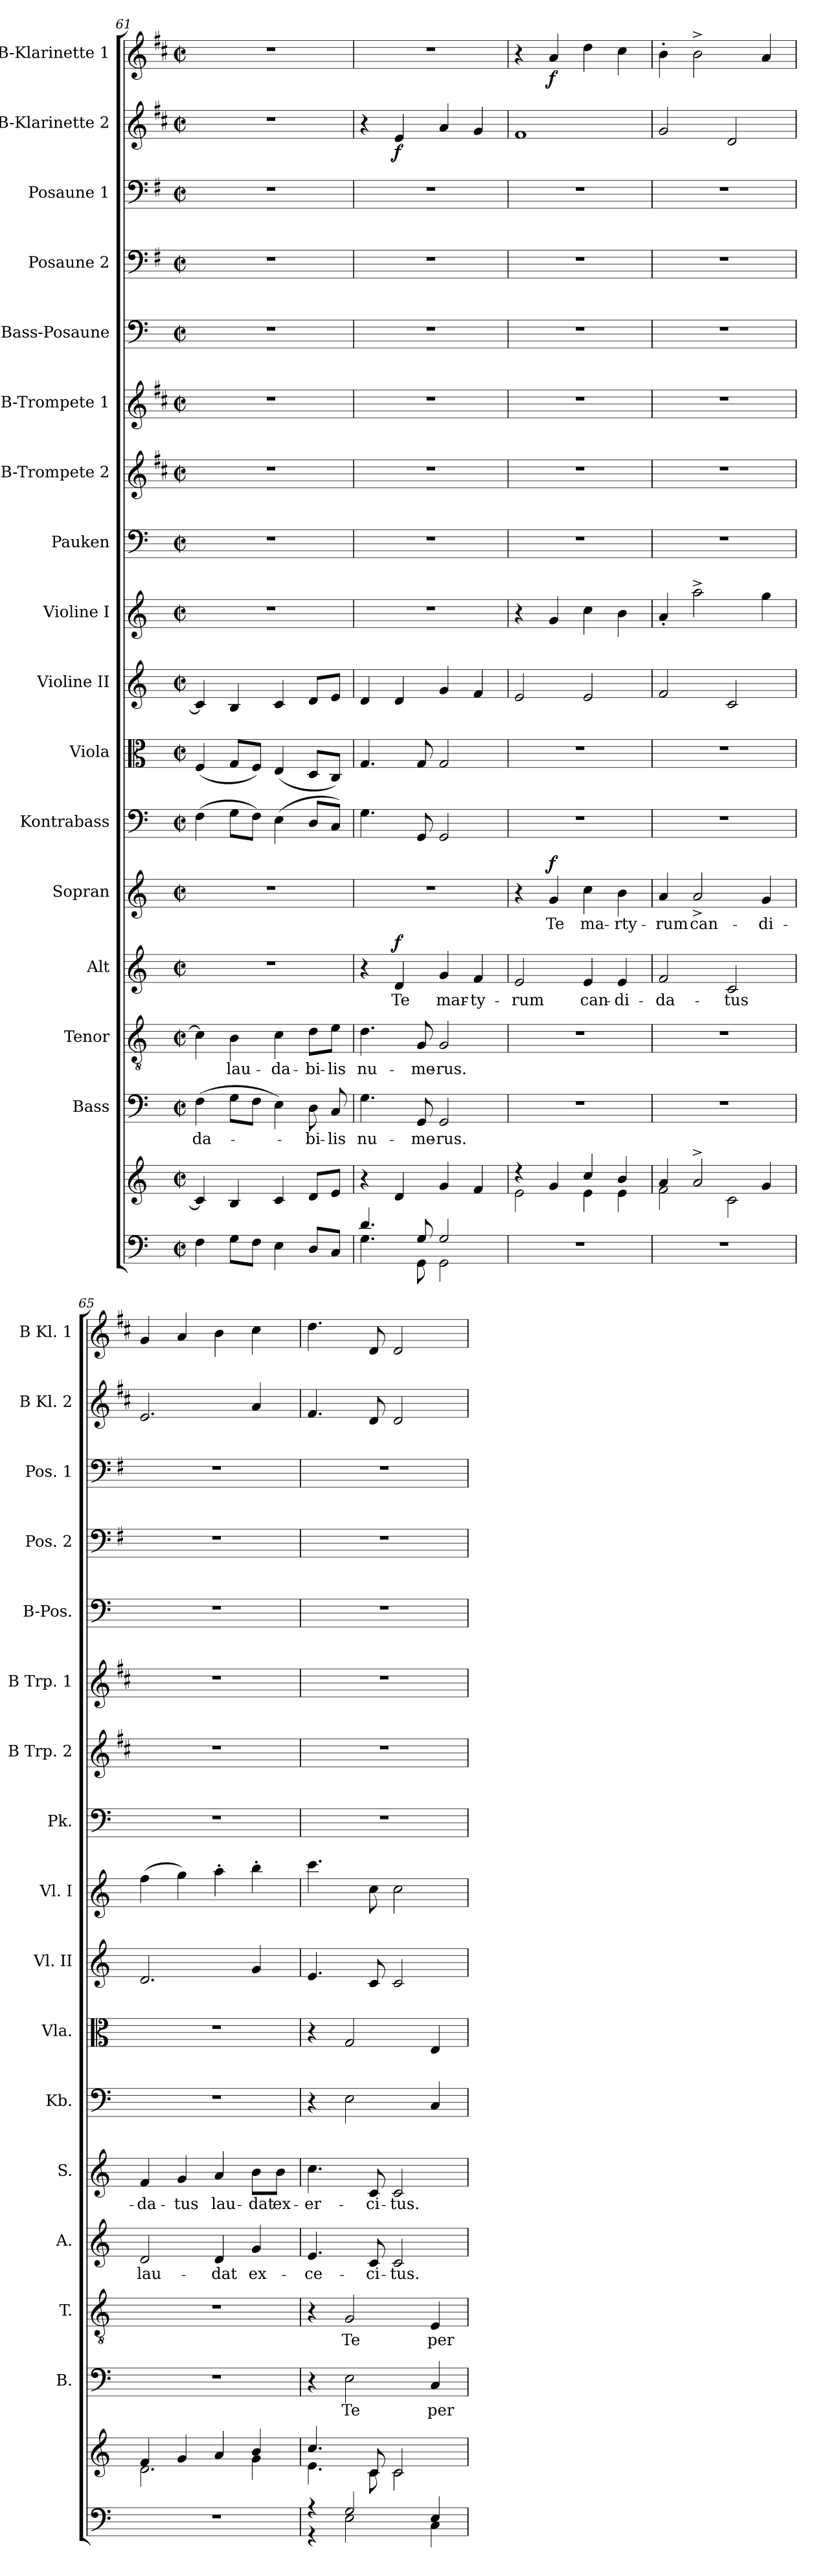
**kern	**kern	**kern	**text	**kern	**text	**kern	**text	**dynam	**kern	**text	**dynam	**kern	**kern	**kern	**kern	**kern	**kern	**kern	**kern	**kern	**kern	**kern	**dynam	**kern	**dynam
*part17	*part17	*part16	*part16	*part15	*part15	*part14	*part14	*part14	*part13	*part13	*part13	*part12	*part11	*part10	*part9	*part8	*part7	*part6	*part5	*part4	*part3	*part2	*part2	*part1	*part1
*staff18	*staff17	*staff16	*staff16	*staff15	*staff15	*staff14	*staff14	*staff14	*staff13	*staff13	*staff13	*staff12	*staff11	*staff10	*staff9	*staff8	*staff7	*staff6	*staff5	*staff4	*staff3	*staff2	*staff2	*staff1	*staff1
*	*	*I"Bass	*	*I"Tenor	*	*I"Alt	*	*	*I"Sopran	*	*	*I"Kontrabass	*I"Viola	*I"Violine II	*I"Violine I	*I"Pauken	*I"B-Trompete 2	*I"B-Trompete 1	*I"Bass-Posaune	*I"Posaune 2	*I"Posaune 1	*I"B-Klarinette 2	*	*I"B-Klarinette 1	*
*	*	*I'B.	*	*I'T.	*	*I'A.	*	*	*I'S.	*	*	*I'Kb.	*I'Vla.	*I'Vl. II	*I'Vl. I	*I'Pk.	*I'B Trp. 2	*I'B Trp. 1	*I'B-Pos.	*I'Pos. 2	*I'Pos. 1	*I'B Kl. 2	*	*I'B Kl. 1	*
*clefF4	*clefG2	*clefF4	*	*clefGv2	*	*clefG2	*	*	*clefG2	*	*	*clefF4	*clefC3	*clefG2	*clefG2	*clefF4	*clefG2	*clefG2	*clefF4	*clefF4	*clefF4	*clefG2	*	*clefG2	*
*	*	*	*	*	*	*	*	*	*	*	*	*ITrd7c12	*	*	*	*	*ITrd1c2	*ITrd1c2	*	*ITrd4c7	*ITrd4c7	*ITrd1c2	*	*ITrd1c2	*
*k[]	*k[]	*k[]	*	*k[]	*	*k[]	*	*	*k[]	*	*	*k[]	*k[]	*k[]	*k[]	*k[]	*k[]	*k[]	*k[]	*k[]	*k[]	*k[]	*	*k[]	*
*C:	*C:	*C:	*	*C:	*	*C:	*	*	*C:	*	*	*C:	*C:	*C:	*C:	*C:	*C:	*C:	*C:	*C:	*C:	*C:	*	*C:	*
*M2/2	*M2/2	*M2/2	*	*M2/2	*	*M2/2	*	*	*M2/2	*	*	*M2/2	*M2/2	*M2/2	*M2/2	*M2/2	*M2/2	*M2/2	*M2/2	*M2/2	*M2/2	*M2/2	*	*M2/2	*
*met(c|)	*met(c|)	*met(c|)	*	*met(c|)	*	*met(c|)	*	*	*met(c|)	*	*	*met(c|)	*met(c|)	*met(c|)	*met(c|)	*met(c|)	*met(c|)	*met(c|)	*met(c|)	*met(c|)	*met(c|)	*met(c|)	*	*met(c|)	*
=61	=61	=61	=61	=61	=61	=61	=61	=61	=61	=61	=61	=61	=61	=61	=61	=61	=61	=61	=61	=61	=61	=61	=61	=61	=61
!	!	!	!LO:LY:b	!	!	!	!	!	!	!	!	!	!	!	!	!	!	!	!	!	!	!	!	!	!
4F\	4c/]	(>4F\	-da-	4c\]	.	1r	.	.	1r	.	.	(>4FF\	(<4F/	4c/]	1r	1r	1r	1r	1r	1r	1r	1r	.	1r	.
!	!	!	!	!	!LO:LY:b	!	!	!	!	!	!	!	!	!	!	!	!	!	!	!	!	!	!	!	!
8G\L	4B/	8G\L	.	4B\	lau-	.	.	.	.	.	.	8GG\L	8G/L	4B/	.	.	.	.	.	.	.	.	.	.	.
8F\J	.	8F\J	.	.	.	.	.	.	.	.	.	8FF\J)	8F/J)	.	.	.	.	.	.	.	.	.	.	.	.
!	!	!	!	!	!LO:LY:b	!	!	!	!	!	!	!	!	!	!	!	!	!	!	!	!	!	!	!	!
4E\	4c/	4E\)	.	4c\	-da-	.	.	.	.	.	.	(>4EE\	(<4E/	4c/	.	.	.	.	.	.	.	.	.	.	.
!	!	!	!LO:LY:b	!	!LO:LY:b	!	!	!	!	!	!	!	!	!	!	!	!	!	!	!	!	!	!	!	!
8D/L	8d/L	8D\	-bi-	8d\L	-bi-	.	.	.	.	.	.	8DD/L	8D/L	8d/L	.	.	.	.	.	.	.	.	.	.	.
!	!	!	!LO:LY:b	!	!LO:LY:b	!	!	!	!	!	!	!	!	!	!	!	!	!	!	!	!	!	!	!	!
8C/J	8e/J	8C/	-lis	8e\J	-lis	.	.	.	.	.	.	8CC/J)	8C/J)	8e/J	.	.	.	.	.	.	.	.	.	.	.
=62	=62	=62	=62	=62	=62	=62	=62	=62	=62	=62	=62	=62	=62	=62	=62	=62	=62	=62	=62	=62	=62	=62	=62	=62	=62
*^	*	*	*	*	*	*	*	*	*	*	*	*	*	*	*	*	*	*	*	*	*	*	*	*	*
!	!	!	!	!LO:LY:b	!	!LO:LY:b	!	!	!	!	!	!	!	!	!	!	!	!	!	!	!	!	!	!	!	!
4.d/	4.G\	4r	4.G\	nu-	4.d\	nu-	4r	.	.	1r	.	.	4.GG\	4.G/	4d/	1r	1r	1r	1r	1r	1r	1r	4r	.	1r	.
!	!	!	!	!	!	!	!	!LO:LY:b	!LO:DY:a	!	!	!	!	!	!	!	!	!	!	!	!	!	!	!LO:DY:b	!	!
.	.	4d/	.	.	.	.	4d/	Te	f	.	.	.	.	.	4d/	.	.	.	.	.	.	.	4d/	f	.	.
!	!	!	!	!LO:LY:b	!	!LO:LY:b	!	!	!	!	!	!	!	!	!	!	!	!	!	!	!	!	!	!	!	!
8G/	8GG\	.	8GG/	-me-	8G/	-me-	.	.	.	.	.	.	8GGG/	8G/	.	.	.	.	.	.	.	.	.	.	.	.
!	!	!	!	!LO:LY:b	!	!LO:LY:b	!	!LO:LY:b	!	!	!	!	!	!	!	!	!	!	!	!	!	!	!	!	!	!
2G/	2GG\	4g/	2GG/	-rus.	2G/	-rus.	4g/	mar-	.	.	.	.	2GGG/	2G/	4g/	.	.	.	.	.	.	.	4g/	.	.	.
!	!	!	!	!	!	!	!	!LO:LY:b	!	!	!	!	!	!	!	!	!	!	!	!	!	!	!	!	!	!
.	.	4f/	.	.	.	.	4f/	-ty-	.	.	.	.	.	.	4f/	.	.	.	.	.	.	.	4f/	.	.	.
*v	*v	*	*	*	*	*	*	*	*	*	*	*	*	*	*	*	*	*	*	*	*	*	*	*	*	*
=63	=63	=63	=63	=63	=63	=63	=63	=63	=63	=63	=63	=63	=63	=63	=63	=63	=63	=63	=63	=63	=63	=63	=63	=63	=63
*	*^	*	*	*	*	*	*	*	*	*	*	*	*	*	*	*	*	*	*	*	*	*	*	*	*
!	!	!	!	!	!	!	!	!LO:LY:b	!	!	!	!	!	!	!	!	!	!	!	!	!	!	!	!	!	!
1r	4rcc	2e\	1r	.	1r	.	2e/	-rum	.	4r	.	.	1r	1r	2e/	4r	1r	1r	1r	1r	1r	1r	1e	.	4r	.
!	!	!	!	!	!	!	!	!	!	!	!LO:LY:b	!LO:DY:a	!	!	!	!	!	!	!	!	!	!	!	!	!	!LO:DY:b
.	4g/	.	.	.	.	.	.	.	.	4g/	Te	f	.	.	.	4g/	.	.	.	.	.	.	.	.	4g/	f
!	!	!	!	!	!	!	!	!LO:LY:b	!	!	!LO:LY:b	!	!	!	!	!	!	!	!	!	!	!	!	!	!	!
.	4cc/	4e\	.	.	.	.	4e/	can-	.	4cc\	ma-	.	.	.	2e/	4cc\	.	.	.	.	.	.	.	.	4cc\	.
!	!	!	!	!	!	!	!	!LO:LY:b	!	!	!LO:LY:b	!	!	!	!	!	!	!	!	!	!	!	!	!	!	!
.	4b/	4e\	.	.	.	.	4e/	-di-	.	4b\	-rty-	.	.	.	.	4b\	.	.	.	.	.	.	.	.	4b\	.
=64	=64	=64	=64	=64	=64	=64	=64	=64	=64	=64	=64	=64	=64	=64	=64	=64	=64	=64	=64	=64	=64	=64	=64	=64	=64	=64
!	!	!	!	!	!	!	!	!LO:LY:b	!	!	!LO:LY:b	!	!	!	!	!	!	!	!	!	!	!	!	!	!	!
1r	4a/	2f\	1r	.	1r	.	2f/	-da-	.	4a/	-rum	.	1r	1r	2f/	4a'</	1r	1r	1r	1r	1r	1r	2f/	.	4a'>\	.
!	!	!	!	!	!	!	!	!	!	!	!LO:LY:b	!	!	!	!	!	!	!	!	!	!	!	!	!	!	!
.	2a^>/	.	.	.	.	.	.	.	.	2a^>/	can-	.	.	.	.	2aa^>\	.	.	.	.	.	.	.	.	2a^>\	.
!	!	!	!	!	!	!	!	!LO:LY:b	!	!	!	!	!	!	!	!	!	!	!	!	!	!	!	!	!	!
.	.	2c\	.	.	.	.	2c/	-tus	.	.	.	.	.	.	2c/	.	.	.	.	.	.	.	2c/	.	.	.
!	!	!	!	!	!	!	!	!	!	!	!LO:LY:b	!	!	!	!	!	!	!	!	!	!	!	!	!	!	!
.	4g/	.	.	.	.	.	.	.	.	4g/	-di-	.	.	.	.	4gg\	.	.	.	.	.	.	.	.	4g/	.
=65	=65	=65	=65	=65	=65	=65	=65	=65	=65	=65	=65	=65	=65	=65	=65	=65	=65	=65	=65	=65	=65	=65	=65	=65	=65	=65
!	!	!	!	!	!	!	!	!LO:LY:b	!	!	!LO:LY:b	!	!	!	!	!	!	!	!	!	!	!	!	!	!	!
1r	4f/	2.d\	1r	.	1r	.	2d/	lau-	.	4f/	-da-	.	1r	1r	2.d/	(>4ff\	1r	1r	1r	1r	1r	1r	2.d/	.	4f/	.
!	!	!	!	!	!	!	!	!	!	!	!LO:LY:b	!	!	!	!	!	!	!	!	!	!	!	!	!	!	!
.	4g/	.	.	.	.	.	.	.	.	4g/	-tus	.	.	.	.	4gg\)	.	.	.	.	.	.	.	.	4g/	.
!	!	!	!	!	!	!	!	!LO:LY:b	!	!	!LO:LY:b	!	!	!	!	!	!	!	!	!	!	!	!	!	!	!
.	4a/	.	.	.	.	.	4d/	-dat	.	4a/	lau-	.	.	.	.	4aa'>\	.	.	.	.	.	.	.	.	4a\	.
!	!	!	!	!	!	!	!	!LO:LY:b	!	!	!LO:LY:b	!	!	!	!	!	!	!	!	!	!	!	!	!	!	!
.	4b/	4g\	.	.	.	.	4g/	ex-	.	8b\L	-dat	.	.	.	4g/	4bb'>\	.	.	.	.	.	.	4g/	.	4b\	.
!	!	!	!	!	!	!	!	!	!	!	!LO:LY:b	!	!	!	!	!	!	!	!	!	!	!	!	!	!	!
.	.	.	.	.	.	.	.	.	.	8b\J	ex-	.	.	.	.	.	.	.	.	.	.	.	.	.	.	.
!!LO:PB:g=z
=66	=66	=66	=66	=66	=66	=66	=66	=66	=66	=66	=66	=66	=66	=66	=66	=66	=66	=66	=66	=66	=66	=66	=66	=66	=66	=66
*^	*	*	*	*	*	*	*	*	*	*	*	*	*	*	*	*	*	*	*	*	*	*	*	*	*	*
!	!	!	!	!	!	!	!	!	!LO:LY:b	!	!	!LO:LY:b	!	!	!	!	!	!	!	!	!	!	!	!	!	!	!
4r	4r	4.cc/	4.e\	4r	.	4r	.	4.e/	-ce-	.	4.cc\	-er-	.	4r	4r	4.e/	4.ccc\	1r	1r	1r	1r	1r	1r	4.e/	.	4.cc\	.
!	!	!	!	!	!LO:LY:b	!	!LO:LY:b	!	!	!	!	!	!	!	!	!	!	!	!	!	!	!	!	!	!	!	!
2G/	2E\	.	.	2E\	Te	2G/	Te	.	.	.	.	.	.	2EE\	2G/	.	.	.	.	.	.	.	.	.	.	.	.
!	!	!	!	!	!	!	!	!	!LO:LY:b	!	!	!LO:LY:b	!	!	!	!	!	!	!	!	!	!	!	!	!	!	!
.	.	8c/	8c\	.	.	.	.	8c/	-ci-	.	8c/	-ci-	.	.	.	8c/	8cc\	.	.	.	.	.	.	8c/	.	8c/	.
!	!	!	!	!	!	!	!	!	!LO:LY:b	!	!	!LO:LY:b	!	!	!	!	!	!	!	!	!	!	!	!	!	!	!
.	.	2c/	2c\	.	.	.	.	2c/	-tus.	.	2c/	-tus.	.	.	.	2c/	2cc\	.	.	.	.	.	.	2c/	.	2c/	.
!	!	!	!	!	!LO:LY:b	!	!LO:LY:b	!	!	!	!	!	!	!	!	!	!	!	!	!	!	!	!	!	!	!	!
4E/	4C\	.	.	4C/	per	4E/	per	.	.	.	.	.	.	4CC/	4E/	.	.	.	.	.	.	.	.	.	.	.	.
*v	*v	*	*	*	*	*	*	*	*	*	*	*	*	*	*	*	*	*	*	*	*	*	*	*	*	*	*
*	*v	*v	*	*	*	*	*	*	*	*	*	*	*	*	*	*	*	*	*	*	*	*	*	*	*	*
=	=	=	=	=	=	=	=	=	=	=	=	=	=	=	=	=	=	=	=	=	=	=	=	=	=
*-	*-	*-	*-	*-	*-	*-	*-	*-	*-	*-	*-	*-	*-	*-	*-	*-	*-	*-	*-	*-	*-	*-	*-	*-	*-
